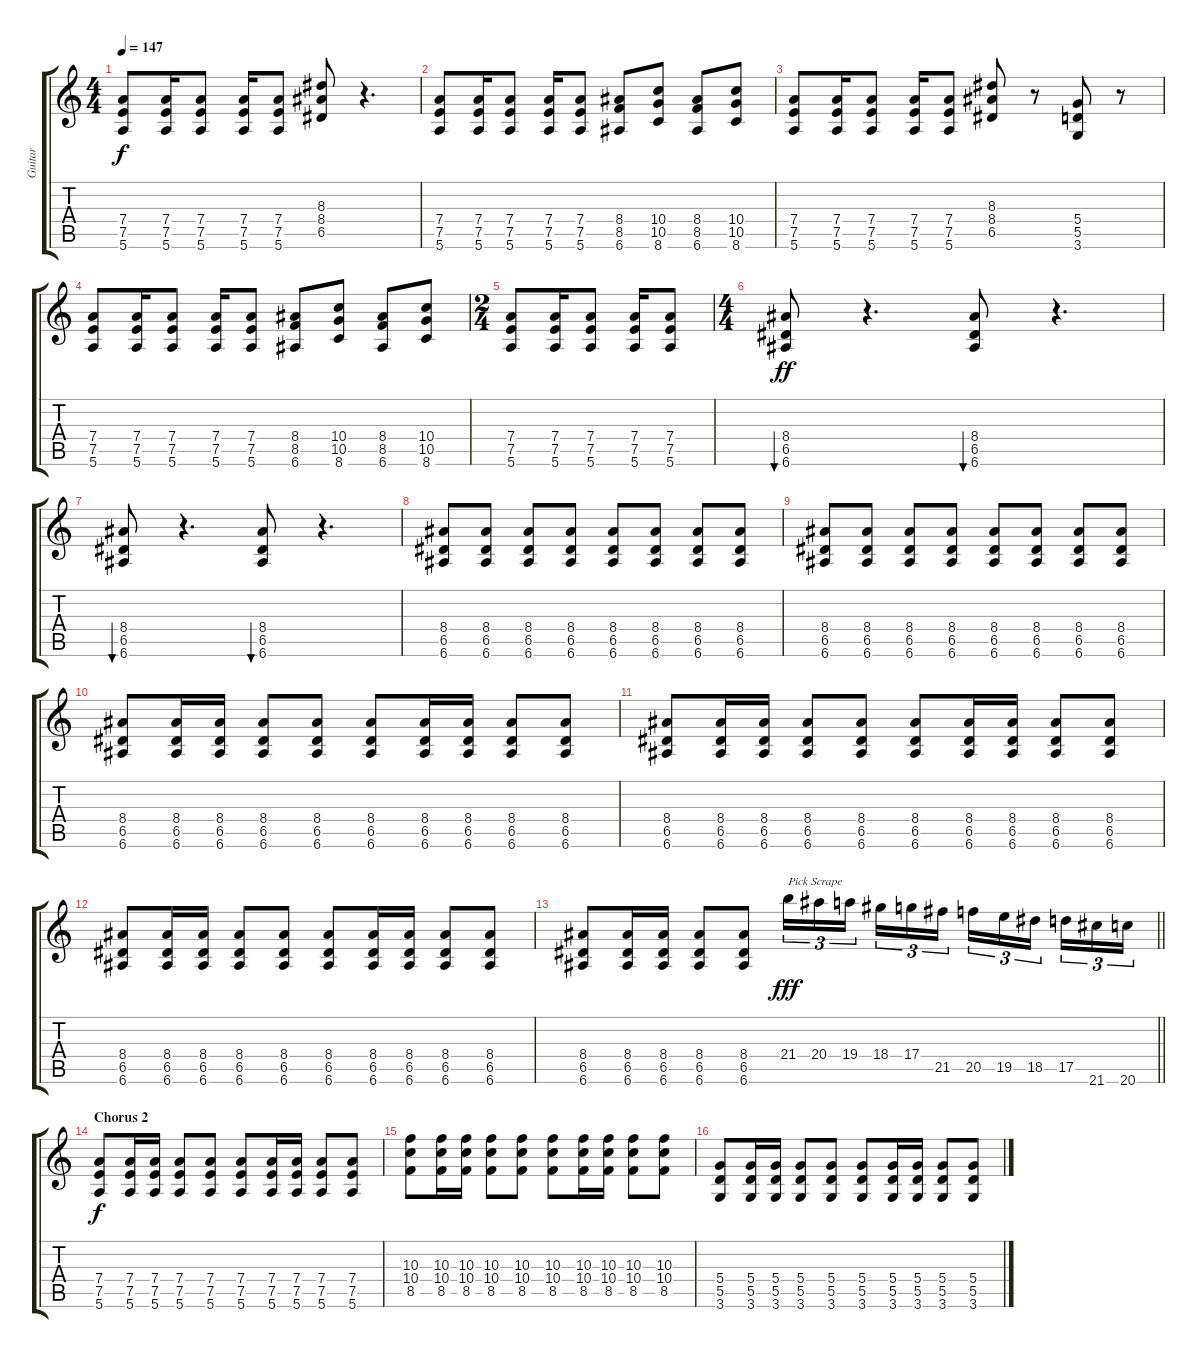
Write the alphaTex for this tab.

\track ("Guitar" "Guitar") {instrument distortionguitar}
\staff {score tabs}
\tuning (E4 B3 G3 D3 A2 E2) {hide}
\ts (4 4)
\tempo 147
\clef g2
\ks aminor
(7.4 7.5 5.6).8{dy f} (7.4 7.5 5.6).16 (7.4 7.5 5.6).8 (7.4 7.5 5.6).16 (7.4 7.5 5.6).8 (8.3 8.4 6.5).8 r.4{d} |
(7.4 7.5 5.6).8 (7.4 7.5 5.6).16 (7.4 7.5 5.6).8 (7.4 7.5 5.6).16 (7.4 7.5 5.6).8 (8.4 8.5 6.6).8 (10.4 10.5 8.6).8 (8.4 8.5 6.6).8 (10.4 10.5 8.6).8 |
(7.4 7.5 5.6).8 (7.4 7.5 5.6).16 (7.4 7.5 5.6).8 (7.4 7.5 5.6).16 (7.4 7.5 5.6).8 (8.3 8.4 6.5).8 r.8 (5.4 5.5 3.6).8 r.8 |
(7.4 7.5 5.6).8 (7.4 7.5 5.6).16 (7.4 7.5 5.6).8 (7.4 7.5 5.6).16 (7.4 7.5 5.6).8 (8.4 8.5 6.6).8 (10.4 10.5 8.6).8 (8.4 8.5 6.6).8 (10.4 10.5 8.6).8 |
\ts (2 4)
(7.4 7.5 5.6).8 (7.4 7.5 5.6).16 (7.4 7.5 5.6).8 (7.4 7.5 5.6).16 (7.4 7.5 5.6).8 |
\ts (4 4)
(8.4 6.5 6.6).8{bu 30 dy ff} r.4{d} (8.4 6.5 6.6).8{bu 30} r.4{d} |
(8.4 6.5 6.6).8{bu 30} r.4{d} (8.4 6.5 6.6).8{bu 30} r.4{d} |
(8.4 6.5 6.6).8 (8.4 6.5 6.6).8 (8.4 6.5 6.6).8 (8.4 6.5 6.6).8 (8.4 6.5 6.6).8 (8.4 6.5 6.6).8 (8.4 6.5 6.6).8 (8.4 6.5 6.6).8 |
(8.4 6.5 6.6).8 (8.4 6.5 6.6).8 (8.4 6.5 6.6).8 (8.4 6.5 6.6).8 (8.4 6.5 6.6).8 (8.4 6.5 6.6).8 (8.4 6.5 6.6).8 (8.4 6.5 6.6).8 |
(8.4 6.5 6.6).8 (8.4 6.5 6.6).16 (8.4 6.5 6.6).16 (8.4 6.5 6.6).8 (8.4 6.5 6.6).8 (8.4 6.5 6.6).8 (8.4 6.5 6.6).16 (8.4 6.5 6.6).16 (8.4 6.5 6.6).8 (8.4 6.5 6.6).8 |
(8.4 6.5 6.6).8 (8.4 6.5 6.6).16 (8.4 6.5 6.6).16 (8.4 6.5 6.6).8 (8.4 6.5 6.6).8 (8.4 6.5 6.6).8 (8.4 6.5 6.6).16 (8.4 6.5 6.6).16 (8.4 6.5 6.6).8 (8.4 6.5 6.6).8 |
(8.4 6.5 6.6).8 (8.4 6.5 6.6).16 (8.4 6.5 6.6).16 (8.4 6.5 6.6).8 (8.4 6.5 6.6).8 (8.4 6.5 6.6).8 (8.4 6.5 6.6).16 (8.4 6.5 6.6).16 (8.4 6.5 6.6).8 (8.4 6.5 6.6).8 |
\barLineRight lightlight
(8.4 6.5 6.6).8 (8.4 6.5 6.6).16 (8.4 6.5 6.6).16 (8.4 6.5 6.6).8 (8.4 6.5 6.6).8 21.4.16{tu (3 2) txt "Pick Scrape" dy fff instrument guitarfretnoise} 20.4.16{tu (3 2)} 19.4.16{tu (3 2)} 18.4.16{tu (3 2)} 17.4.16{tu (3 2)} 21.5.16{tu (3 2)} 20.5.16{tu (3 2)} 19.5.16{tu (3 2)} 18.5.16{tu (3 2)} 17.5.16{tu (3 2)} 21.6.16{tu (3 2)} 20.6.16{tu (3 2)} |
\section ("" "Chorus 2")
(7.4 7.5 5.6).8{dy f instrument distortionguitar} (7.4 7.5 5.6).16 (7.4 7.5 5.6).16 (7.4 7.5 5.6).8 (7.4 7.5 5.6).8 (7.4 7.5 5.6).8 (7.4 7.5 5.6).16 (7.4 7.5 5.6).16 (7.4 7.5 5.6).8 (7.4 7.5 5.6).8 |
(10.3 10.4 8.5).8 (10.3 10.4 8.5).16 (10.3 10.4 8.5).16 (10.3 10.4 8.5).8 (10.3 10.4 8.5).8 (10.3 10.4 8.5).8 (10.3 10.4 8.5).16 (10.3 10.4 8.5).16 (10.3 10.4 8.5).8 (10.3 10.4 8.5).8 |
(5.4 5.5 3.6).8 (5.4 5.5 3.6).16 (5.4 5.5 3.6).16 (5.4 5.5 3.6).8 (5.4 5.5 3.6).8 (5.4 5.5 3.6).8 (5.4 5.5 3.6).16 (5.4 5.5 3.6).16 (5.4 5.5 3.6).8 (5.4 5.5 3.6).8
